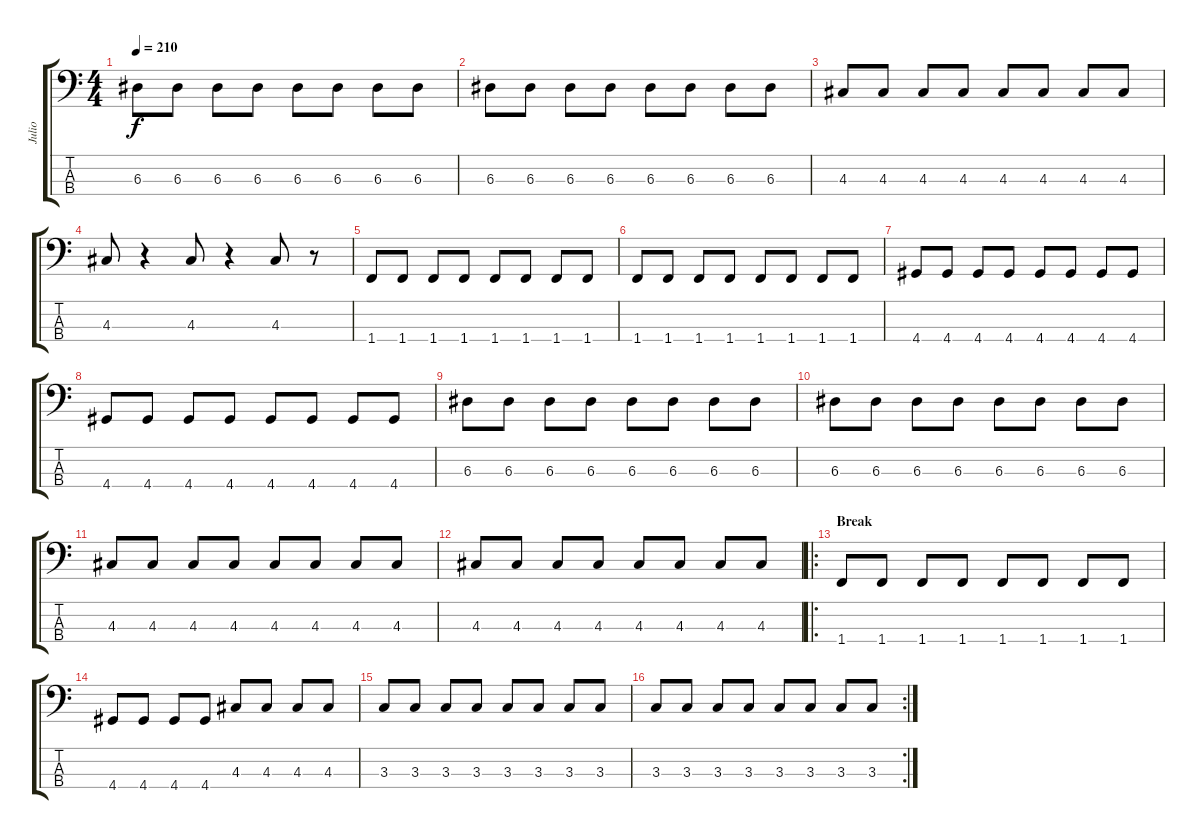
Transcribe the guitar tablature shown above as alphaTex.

\track ("Julio" "Julio") {instrument electricbassfinger}
\staff {score tabs}
\tuning (G2 D2 A1 E1) {hide}
\ts (4 4)
\tempo 210
\clef f4
\ks c
6.3.8{dy f} 6.3.8 6.3.8 6.3.8 6.3.8 6.3.8 6.3.8 6.3.8 |
6.3.8 6.3.8 6.3.8 6.3.8 6.3.8 6.3.8 6.3.8 6.3.8 |
4.3.8 4.3.8 4.3.8 4.3.8 4.3.8 4.3.8 4.3.8 4.3.8 |
4.3.8 r.4 4.3.8 r.4 4.3.8 r.8 |
1.4.8 1.4.8 1.4.8 1.4.8 1.4.8 1.4.8 1.4.8 1.4.8 |
1.4.8 1.4.8 1.4.8 1.4.8 1.4.8 1.4.8 1.4.8 1.4.8 |
4.4.8 4.4.8 4.4.8 4.4.8 4.4.8 4.4.8 4.4.8 4.4.8 |
4.4.8 4.4.8 4.4.8 4.4.8 4.4.8 4.4.8 4.4.8 4.4.8 |
6.3.8 6.3.8 6.3.8 6.3.8 6.3.8 6.3.8 6.3.8 6.3.8 |
6.3.8 6.3.8 6.3.8 6.3.8 6.3.8 6.3.8 6.3.8 6.3.8 |
4.3.8 4.3.8 4.3.8 4.3.8 4.3.8 4.3.8 4.3.8 4.3.8 |
4.3.8 4.3.8 4.3.8 4.3.8 4.3.8 4.3.8 4.3.8 4.3.8 |
\ro
\section ("" "Break")
1.4.8 1.4.8 1.4.8 1.4.8 1.4.8 1.4.8 1.4.8 1.4.8 |
4.4.8 4.4.8 4.4.8 4.4.8 4.3.8 4.3.8 4.3.8 4.3.8 |
3.3.8 3.3.8 3.3.8 3.3.8 3.3.8 3.3.8 3.3.8 3.3.8 |
\rc 2
3.3.8 3.3.8 3.3.8 3.3.8 3.3.8 3.3.8 3.3.8 3.3.8
